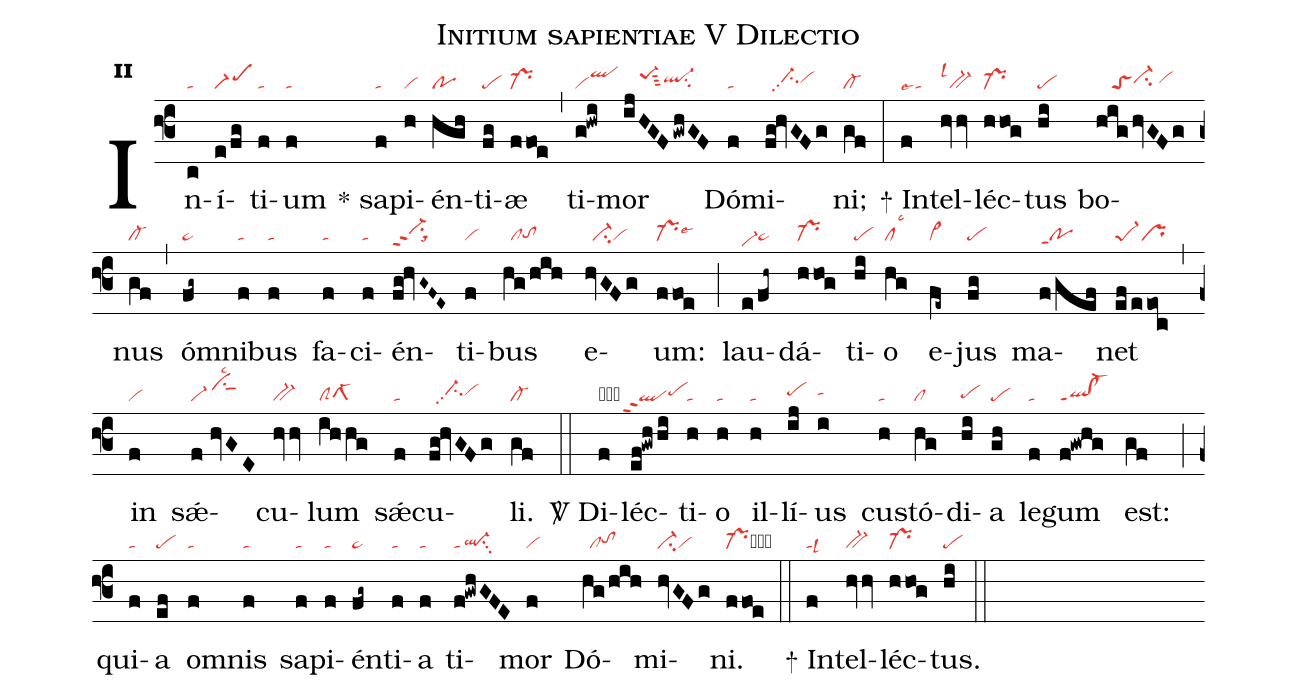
name:Initium sapientiae V Dilectio;
office-part:re;
mode:2;
nabc-lines:1;
%%
initial-style: 1;
name:Initium sapientiae;
mode: 2;
office-part: Responsorium;
annotation: Resp.;
annotation: ii;
nabc-lines:1;
%%
(f3) In(c|ta)í(e/fg|scM1)ti(f|ta)um(f|ta) <sp>*</sp> sa(f|ta)pi(h|vi)én(hgh|po)ti(fg|pe)æ(ffoe|pr-) (,) ti(g!hwi|viqlhj)mor(ijHGF/gwhGF|////pe-1hisut3ql-hhsu2) Dó(f|ta)mi(fg@hvGFg|////ci-hhpp2vihh)ni;(gf|cl-) (:)

<sp>+</sp> In(f|talse4)tel(hvhv|bv-lsl1)léc(hhog|pr-)tus(hi|pe) bo(hig/hvGFg|////toSci-hh/vihh)nus(gf|cl-) (,) óm(fg~|pe~)ni(f|ta)bus(f|ta) fa(f|ta)ci(f|ta)én(fg@hvG~F~E~|vi-hhppt2su1sux1)ti(f|vi)bus(hg/hih|//cltohg) e(hvGFg|//ci-vi)um:(ffoe|pr-lse6) (;) lau(e/fh~|vi-hdpe~)dá(hhog|pr-)ti(hi|pe)o(hg|cllsc3) e(fe~|vi>)jus(fg|pe) ma(f/gef|poppt1)net(ef/eeoc|pe-1pr) (,) in(f|vi) sǽ(f//hvGE|vi-/vihjsu1sut1lsc2)cu(hvhv|bv-)lum(ih/hg|clSclS-1hg) sǽ(f|ta)cu(fg@hvGFg|////ci-hhpp2vihh)li.(gf|cl-) (::)

<sp>V/</sp> Di(f|obvi)léc(ef!gwhhi|``qlppt2pehh)ti(h|ta)o(h|ta) il(h|ta)lí(ij|pehh)us(i|tahh) cus(h|ta)tó(hg|cl)di(hi|pehg)a(gh|pe) le(f|ta)gum(f!gwhg|ql!cl-ppt1) est:(gf) (;) qui(f|ta)a(ef|pe) om(f|ta)nis(f|ta) sa(f|ta)pi(f|ta)én(fg~|pe~)ti(f|ta)a(f|ta) ti(f!gwhGFE|ql-ppt1su3)mor(f|vi) Dó(hg/hih|//cltohh)mi(hvGFg|ci-vi)ni.(ffoe|pr-cb) (::)

<sp>+</sp> In(f|talsl3)tel(hvhv|bv-)léc(hhog|pr-)tus.(hi|pe) (::)
